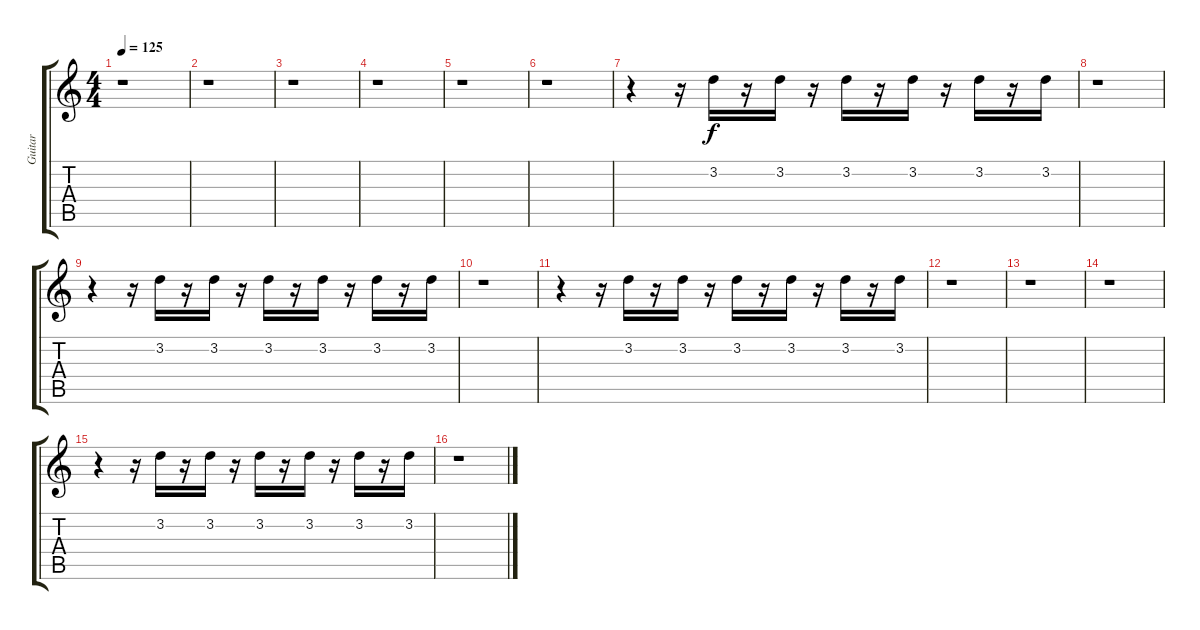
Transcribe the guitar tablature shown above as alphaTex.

\track ("Guitar    " "Guitar    ") {instrument electricguitarjazz}
\staff {score tabs}
\tuning (E4 B3 G3 D3 A2 E2) {hide}
\ts (4 4)
\tempo 125
\clef g2
\ks c
r.1{dy f} |
r.1 |
r.1 |
r.1 |
r.1 |
r.1 |
r.4 r.16 3.2.16 r.16 3.2.16 r.16 3.2.16 r.16 3.2.16 r.16 3.2.16 r.16 3.2.16 |
r.1 |
r.4 r.16 3.2.16 r.16 3.2.16 r.16 3.2.16 r.16 3.2.16 r.16 3.2.16 r.16 3.2.16 |
r.1 |
r.4 r.16 3.2.16 r.16 3.2.16 r.16 3.2.16 r.16 3.2.16 r.16 3.2.16 r.16 3.2.16 |
r.1 |
r.1 |
r.1 |
r.4 r.16 3.2.16 r.16 3.2.16 r.16 3.2.16 r.16 3.2.16 r.16 3.2.16 r.16 3.2.16 |
r.1
